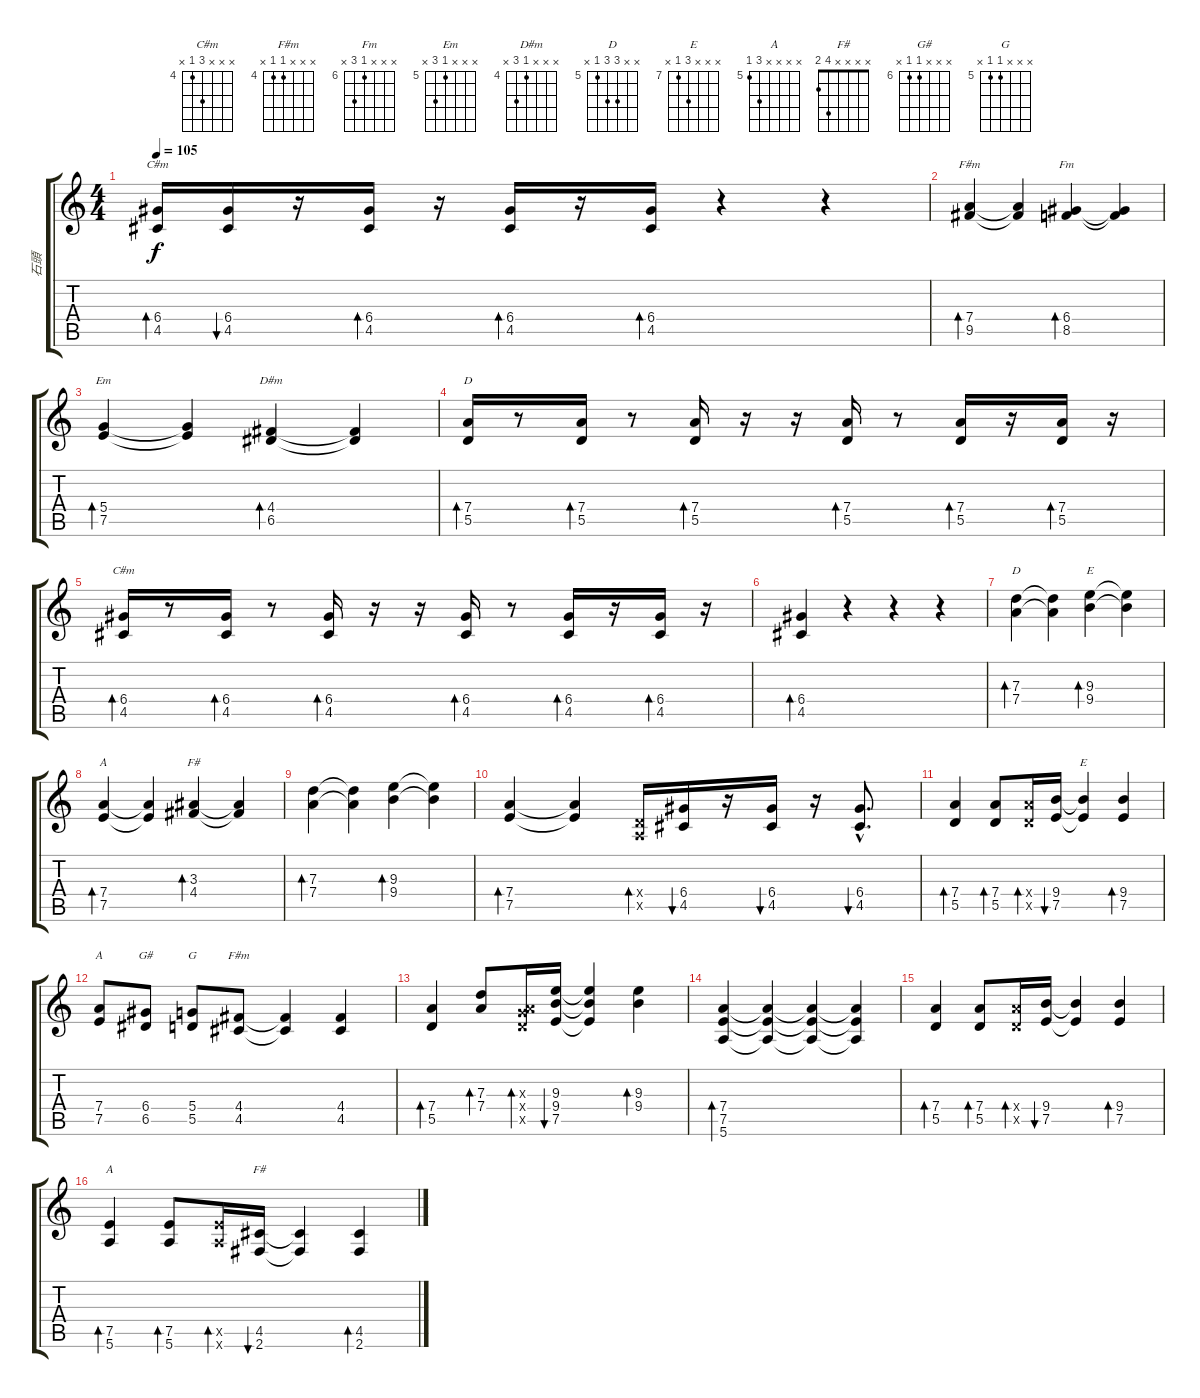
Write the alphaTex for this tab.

\track ("石頭" "石頭") {instrument distortionguitar}
\staff {score tabs}
\tuning (E4 B3 G3 D3 A2 E2) {hide}
\chord ("C#m" x x 6 6 4 x) {firstfret 4}
\chord ("F#m" x x x 7 9 x) {firstfret 7}
\chord ("Fm" x x x 6 8 x) {firstfret 6}
\chord ("Em" x x x 5 7 x) {firstfret 5}
\chord ("D#m" x x x 4 6 x) {firstfret 4}
\chord ("D" x x x 7 5 x) {firstfret 5}
\chord ("C#m" x x x 6 4 x) {firstfret 4}
\chord ("D" x x 7 7 5 x) {firstfret 5}
\chord ("E" x x 9 9 7 x) {firstfret 7}
\chord ("A" x x x 7 7 5) {firstfret 5}
\chord ("F#" 2 2 3 4 x x) {firstfret 2}
\chord ("E" x x x 9 7 x) {firstfret 7}
\chord ("A" x x x 7 7 x) {firstfret 7}
\chord ("G#" x x x 6 6 x) {firstfret 6}
\chord ("G" x x x 5 5 x) {firstfret 5}
\chord ("F#m" x x x 4 4 x) {firstfret 4}
\chord ("A" x x x x 7 5) {firstfret 5}
\chord ("F#" x x x x 4 2)
\ts (4 4)
\tempo 105
\clef g2
\ks c
(6.4 4.5).16{bd 60 ch "C#m" dy f} (6.4 4.5).16{bu 60} r.16 (6.4 4.5).16{bd 60} r.16 (6.4 4.5).16{bd 60} r.16 (6.4 4.5).16{bd 60} r.4 r.4 |
(7.4 9.5).4{bd 60 ch "F#m"} (7.4{t} 9.5{t}).4 (6.4 8.5).4{bd 60 ch "Fm"} (6.4{t} 8.5{t}).4 |
(5.4 7.5).4{bd 60 ch "Em"} (5.4{t} 7.5{t}).4 (4.4 6.5).4{bd 60 ch "D#m"} (4.4{t} 6.5{t}).4 |
(7.4 5.5).16{bd 60 ch "D"} r.8 (7.4 5.5).16{bd 60} r.8 (7.4 5.5).16{bd 60} r.16 r.16 (7.4 5.5).16{bd 60} r.8 (7.4 5.5).16{bd 60} r.16 (7.4 5.5).16{bd 60} r.16 |
(6.4 4.5).16{bd 60 ch "C#m"} r.8 (6.4 4.5).16{bd 60} r.8 (6.4 4.5).16{bd 60} r.16 r.16 (6.4 4.5).16{bd 60} r.8 (6.4 4.5).16{bd 60} r.16 (6.4 4.5).16{bd 60} r.16 |
(6.4 4.5).4{bd 60} r.4 r.4 r.4{volume 7} |
(7.3 7.4).4{bd 240 ch "D"} (7.3{t} 7.4{t}).4 (9.3 9.4).4{bd 240 ch "E"} (9.3{t} 9.4{t}).4 |
(7.4 7.5).4{bd 240 ch "A"} (7.4{t} 7.5{t}).4 (3.3 4.4).4{bd 240 ch "F#"} (3.3{t} 4.4{t}).4 |
(7.3 7.4).4{bd 240} (7.3{t} 7.4{t}).4 (9.3 9.4).4{bd 240} (9.3{t} 9.4{t}).4 |
(7.4 7.5).4{bd 240} (7.4{t} 7.5{t}).4 (0.4{x} 0.5{x}).16{bd 30} (6.4 4.5).16{bu 30} r.16 (6.4 4.5).16{bu 30} r.16 (6.4{hac} 4.5{hac}).8{d bu 30} |
(7.4 5.5).4{bd 60} (7.4 5.5).8{bd 60} (7.4{x} 5.5{x}).16{bd 60} (9.4 7.5).16{bu 60} (9.4{t} 7.5{t}).4{ch "E"} (9.4 7.5).4{bd 60} |
(7.4 7.5).8{ch "A"} (6.4 6.5).8{ch "G#"} (5.4 5.5).8{ch "G"} (4.4 4.5).8{ch "F#m"} (4.4{t} 4.5{t}).4 (4.4 4.5).4 |
(7.4 5.5).4{bd 60} (7.3 7.4).8{bd 60} (0.3{x} 7.4{x} 5.5{x}).16{bd 60} (9.3 9.4 7.5).16{bu 60} (9.3{t} 9.4{t} 7.5{t}).4 (9.3 9.4).4{bd 60} |
(7.4 7.5 5.6).4{bd 60} (7.4{t} 7.5{t} 5.6{t}).4 (7.4{t} 7.5{t} 5.6{t}).4 (7.4{t} 7.5{t} 5.6{t}).4 |
(7.4 5.5).4{bd 60} (7.4 5.5).8{bd 60} (7.4{x} 5.5{x}).16{bd 60} (9.4 7.5).16{bu 60} (9.4{t} 7.5{t}).4 (9.4 7.5).4{bd 60} |
(7.5 5.6).4{bd 60 ch "A"} (7.5 5.6).8{bd 60} (7.5{x} 5.6{x}).16{bd 60} (4.5 2.6).16{bu 60 ch "F#"} (4.5{t} 2.6{t}).4 (4.5 2.6).4{bd 60}
